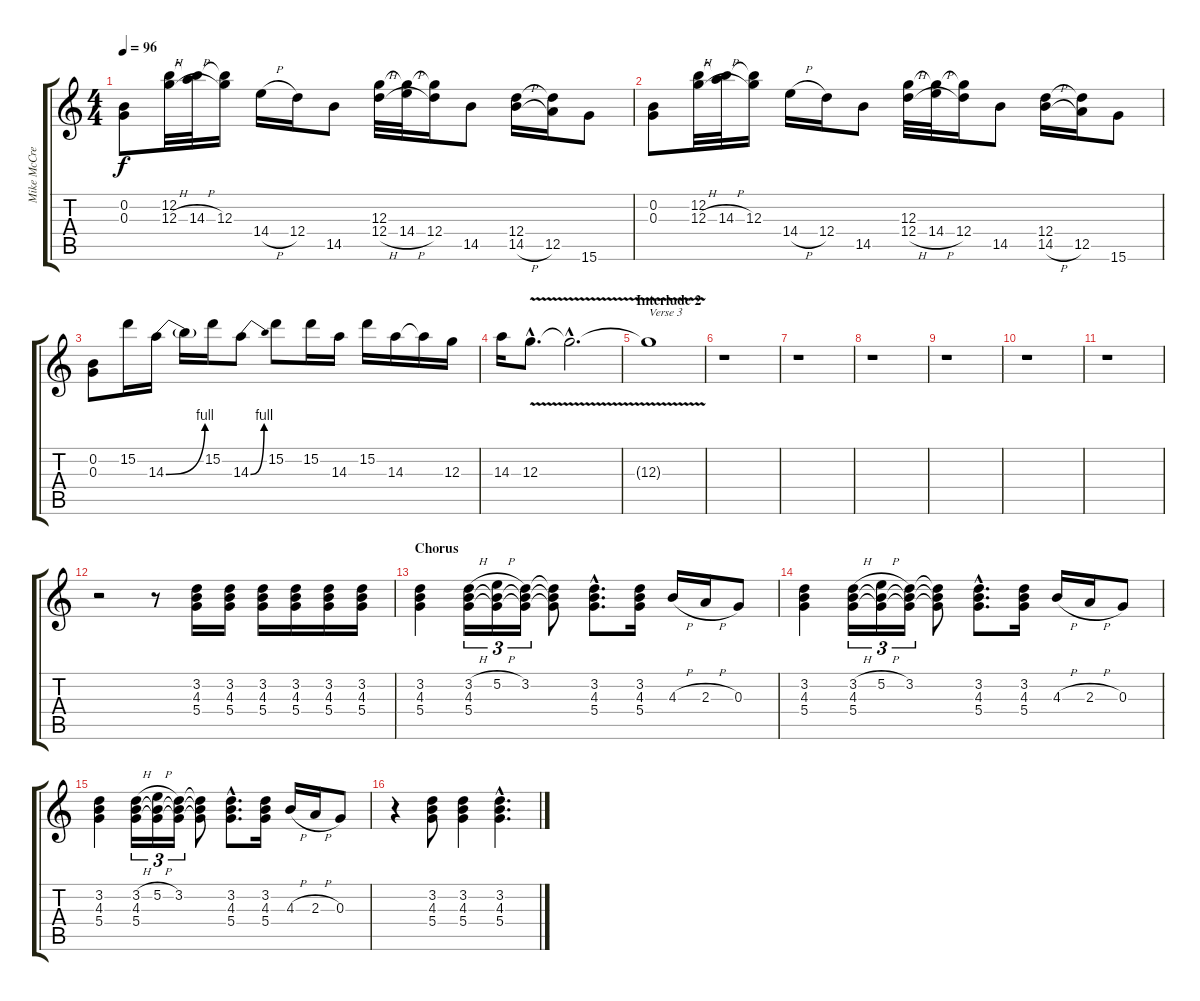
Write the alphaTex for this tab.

\track ("Mike McCready" "Mike McCre") {instrument electricguitarclean}
\staff {score tabs}
\tuning (E4 B3 G3 D3 A2 E2) {hide}
\ts (4 4)
\tempo 96
\clef g2
\ks c
(0.2 0.3).8{dy f instrument distortionguitar} (12.2 12.3{h}).32{instrument distortionguitar} (12.2{t} 14.3{h}).32{instrument distortionguitar} (12.2{t} 12.3).16{instrument distortionguitar} 14.4{h}.16{instrument distortionguitar} 12.4.16{instrument distortionguitar} 14.5.8{instrument distortionguitar} (12.3 12.4{h}).32{instrument distortionguitar} (12.3{t} 14.4{h}).32{instrument distortionguitar} (12.3{t} 12.4).16{instrument distortionguitar} 14.5.8{instrument distortionguitar} (12.4 14.5{h}).16{instrument distortionguitar} (12.4{t} 12.5).16{instrument distortionguitar} 15.6.8{instrument distortionguitar} |
(0.2 0.3).8{instrument distortionguitar} (12.2 12.3{h}).32{instrument distortionguitar} (12.2{t} 14.3{h}).32{instrument distortionguitar} (12.2{t} 12.3).16{instrument distortionguitar} 14.4{h}.16{instrument distortionguitar} 12.4.16{instrument distortionguitar} 14.5.8{instrument distortionguitar} (12.3 12.4{h}).32{instrument distortionguitar} (12.3{t} 14.4{h}).32{instrument distortionguitar} (12.3{t} 12.4).16{instrument distortionguitar} 14.5.8{instrument distortionguitar} (12.4 14.5{h}).16{instrument distortionguitar} (12.4{t} 12.5).16{instrument distortionguitar} 15.6.8{instrument distortionguitar} |
(0.2 0.3).8{instrument distortionguitar} 15.2.16{instrument distortionguitar} 14.3{be (bend 0 0 60 4)}.16{instrument distortionguitar} 14.3{t}.16{instrument distortionguitar} 15.2.16{instrument distortionguitar} 14.3{be (bend 0 0 60 4)}.8{instrument distortionguitar} 15.2.8{instrument distortionguitar} 15.2.16{instrument distortionguitar} 14.3.16{instrument distortionguitar} 15.2.16{instrument distortionguitar} 14.3.16{instrument distortionguitar} 14.3{t}.16{instrument distortionguitar} 12.3.16{instrument distortionguitar} |
14.3.16{instrument distortionguitar} 12.3{v hac}.8{d instrument distortionguitar} 12.3{v hac t}.2{d instrument distortionguitar} |
\section ("" "Interlude 2")
12.3{v t}.1{txt "Verse 3" instrument distortionguitar} |
r.1 |
r.1 |
r.1 |
r.1 |
r.1 |
r.1 |
r.2 r.8 (3.2 4.3 5.4).16{instrument electricguitarclean} (3.2 4.3 5.4).16 (3.2 4.3 5.4).16 (3.2 4.3 5.4).16 (3.2 4.3 5.4).16 (3.2 4.3 5.4).16 |
\section ("" "Chorus")
(3.2 4.3 5.4).4 (3.2{h} 4.3 5.4).16{tu (3 2)} (5.2{h} 4.3{t} 5.4{t}).16{tu (3 2)} (3.2 4.3{t} 5.4{t}).16{tu (3 2)} (3.2{t} 4.3{t} 5.4{t}).8 (3.2{hac} 4.3{hac} 5.4{hac}).8{d} (3.2 4.3 5.4).16 4.3{h}.16 2.3{h}.16 0.3.8 |
(3.2 4.3 5.4).4 (3.2{h} 4.3 5.4).16{tu (3 2)} (5.2{h} 4.3{t} 5.4{t}).16{tu (3 2)} (3.2 4.3{t} 5.4{t}).16{tu (3 2)} (3.2{t} 4.3{t} 5.4{t}).8 (3.2{hac} 4.3{hac} 5.4{hac}).8{d} (3.2 4.3 5.4).16 4.3{h}.16 2.3{h}.16 0.3.8 |
(3.2 4.3 5.4).4 (3.2{h} 4.3 5.4).16{tu (3 2)} (5.2{h} 4.3{t} 5.4{t}).16{tu (3 2)} (3.2 4.3{t} 5.4{t}).16{tu (3 2)} (3.2{t} 4.3{t} 5.4{t}).8 (3.2{hac} 4.3{hac} 5.4{hac}).8{d} (3.2 4.3 5.4).16 4.3{h}.16 2.3{h}.16 0.3.8 |
r.4 (3.2 4.3 5.4).8 (3.2 4.3 5.4).4 (3.2{hac} 4.3{hac} 5.4{hac}).4{d}
